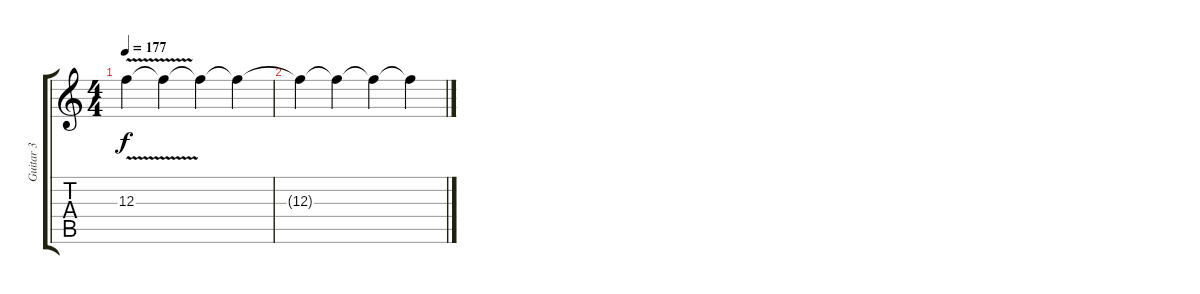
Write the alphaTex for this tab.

\track ("Guitar 3" "Guitar 3") {instrument distortionguitar}
\staff {score tabs}
\tuning (D4 A3 F3 C3 G2 C2) {hide}
\ts (4 4)
\tempo 177
\clef g2
\ks c
12.3{v}.4{dy f volume 16} 12.3{t}.4{volume 14} 12.3{t}.4{volume 12} 12.3{t}.4{volume 10} |
12.3{t}.4{volume 8} 12.3{t}.4{volume 6} 12.3{t}.4{volume 4} 12.3{t}.4{volume 2}
